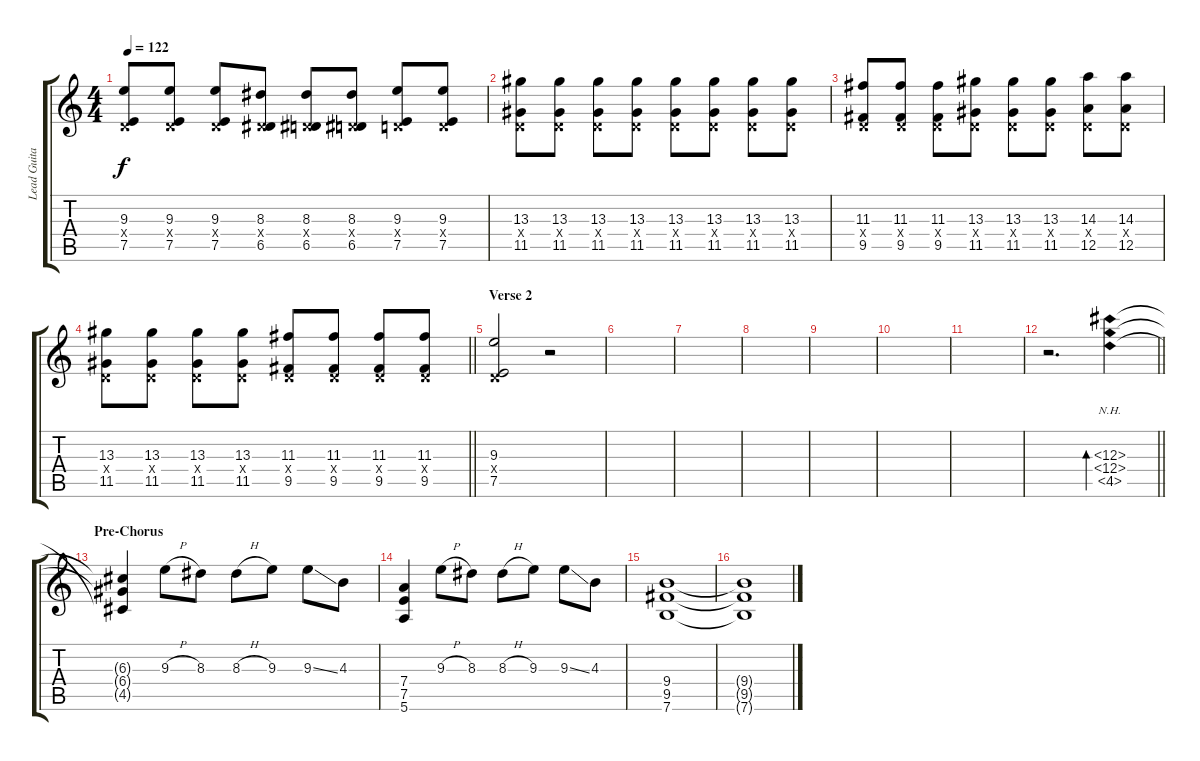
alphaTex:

\track ("Lead Guitar" "Lead Guita") {instrument distortionguitar}
\staff {score tabs}
\tuning (E4 B3 G3 D3 A2 E2) {hide}
\ts (4 4)
\tempo 122
\clef g2
\ks c
(9.3 0.4{x} 7.5).8{dy f volume 10} (9.3 0.4{x} 7.5).8 (9.3 0.4{x} 7.5).8 (8.3 0.4{x} 6.5).8 (8.3 0.4{x} 6.5).8 (8.3 0.4{x} 6.5).8 (9.3 0.4{x} 7.5).8 (9.3 0.4{x} 7.5).8 |
(13.3 0.4{x} 11.5).8 (13.3 0.4{x} 11.5).8 (13.3 0.4{x} 11.5).8 (13.3 0.4{x} 11.5).8 (13.3 0.4{x} 11.5).8 (13.3 0.4{x} 11.5).8 (13.3 0.4{x} 11.5).8 (13.3 0.4{x} 11.5).8 |
(11.3 0.4{x} 9.5).8 (11.3 0.4{x} 9.5).8 (11.3 0.4{x} 9.5).8 (13.3 0.4{x} 11.5).8 (13.3 0.4{x} 11.5).8 (13.3 0.4{x} 11.5).8 (14.3 0.4{x} 12.5).8 (14.3 0.4{x} 12.5).8 |
\barLineRight lightlight
(13.3 0.4{x} 11.5).8 (13.3 0.4{x} 11.5).8 (13.3 0.4{x} 11.5).8 (13.3 0.4{x} 11.5).8 (11.3 0.4{x} 9.5).8 (11.3 0.4{x} 9.5).8 (11.3 0.4{x} 9.5).8 (11.3 0.4{x} 9.5).8 |
\section ("" "Verse 2")
(9.3 0.4{x} 7.5).2 r.2 |
|
|
|
|
|
|
\barLineRight lightlight
r.2{d volume 16} (6.3{nh} 6.4{nh} 4.5{nh}).4{bd 120} |
\section ("" "Pre-Chorus")
(6.3{t} 6.4{t} 4.5{t}).4 9.3{h}.8{volume 12} 8.3.8 8.3{h}.8 9.3.8 9.3{ss}.8 4.3.8 |
(7.4 7.5 5.6).4 9.3{h}.8 8.3.8 8.3{h}.8 9.3.8 9.3{ss}.8 4.3.8 |
(9.4 9.5 7.6).1 |
(9.4{t} 9.5{t} 7.6{t}).1
